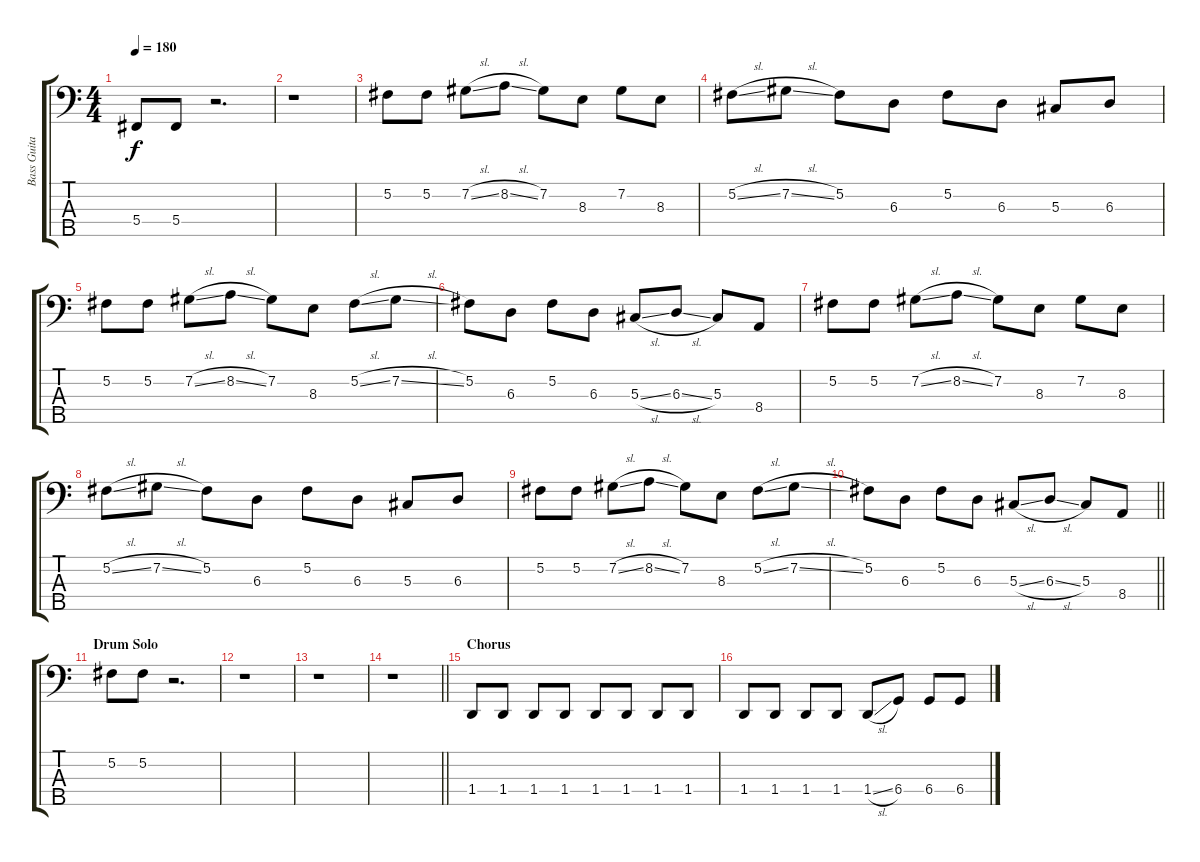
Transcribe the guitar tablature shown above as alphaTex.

\track ("Bass Guitar" "Bass Guita") {instrument electricbasspick}
\staff {score tabs}
\tuning (Gb2 Db2 Ab1 Db1 Bb0) {hide}
\ts (4 4)
\tempo 180
\clef f4
\ks c
5.4.8{dy f} 5.4.8 r.2{d} |
r.1 |
5.2.8 5.2.8 7.2{sl}.8 8.2{sl}.8 7.2.8 8.3.8 7.2.8 8.3.8 |
5.2{sl}.8 7.2{sl}.8 5.2.8 6.3.8 5.2.8 6.3.8 5.3.8 6.3.8 |
5.2.8 5.2.8 7.2{sl}.8 8.2{sl}.8 7.2.8 8.3.8 5.2{sl}.8 7.2{sl}.8 |
5.2.8 6.3.8 5.2.8 6.3.8 5.3{sl}.8 6.3{sl}.8 5.3.8 8.4.8 |
5.2.8 5.2.8 7.2{sl}.8 8.2{sl}.8 7.2.8 8.3.8 7.2.8 8.3.8 |
5.2{sl}.8 7.2{sl}.8 5.2.8 6.3.8 5.2.8 6.3.8 5.3.8 6.3.8 |
5.2.8 5.2.8 7.2{sl}.8 8.2{sl}.8 7.2.8 8.3.8 5.2{sl}.8 7.2{sl}.8 |
\barLineRight lightlight
5.2.8 6.3.8 5.2.8 6.3.8 5.3{sl}.8 6.3{sl}.8 5.3.8 8.4.8 |
\section ("" "Drum Solo")
5.2.8 5.2.8 r.2{d} |
r.1 |
r.1 |
\barLineRight lightlight
r.1 |
\section ("" "Chorus")
1.4.8 1.4.8 1.4.8 1.4.8 1.4.8 1.4.8 1.4.8 1.4.8 |
1.4.8 1.4.8 1.4.8 1.4.8 1.4{sl}.8 6.4.8 6.4.8 6.4.8
